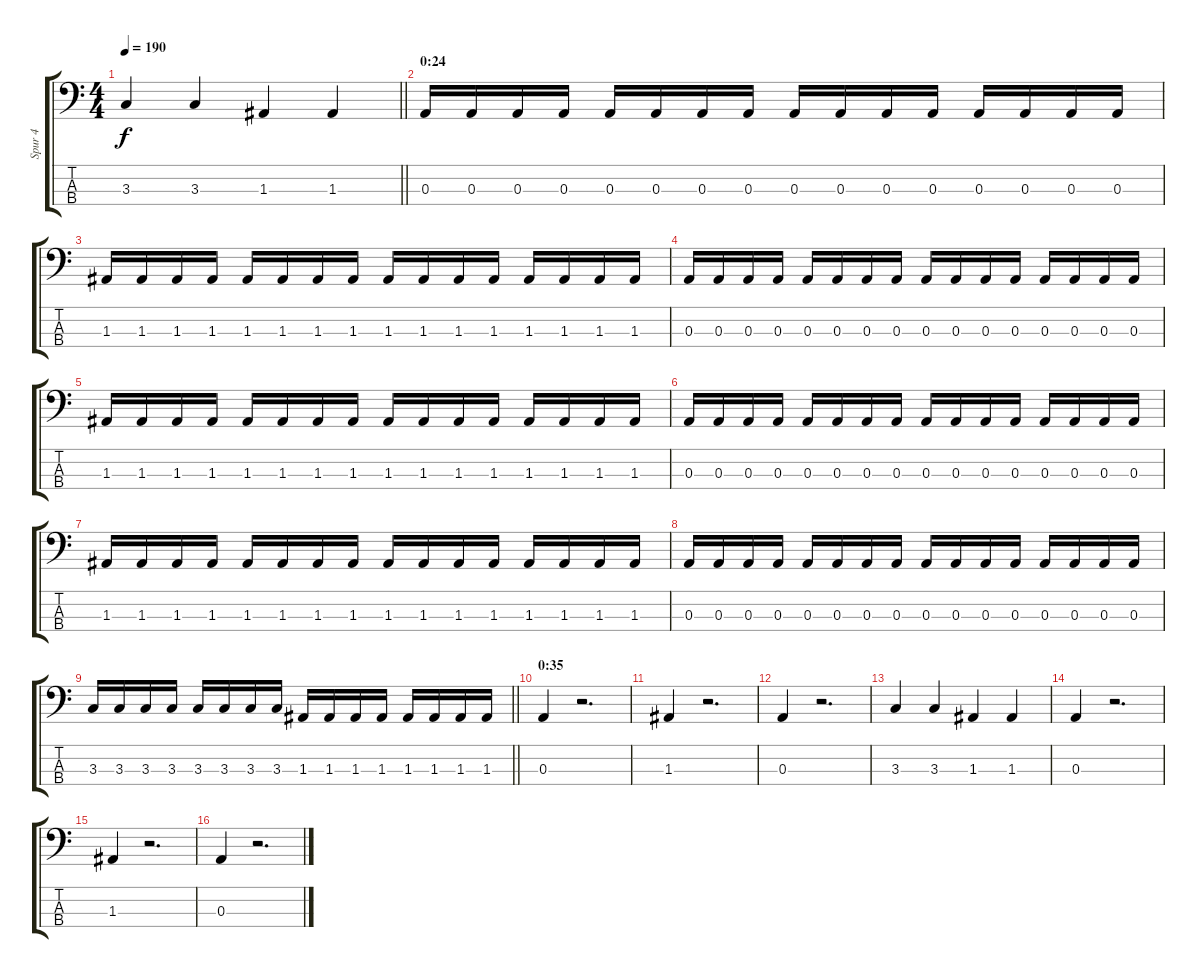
\track ("Spur 4" "Spur 4") {instrument electricbassfinger}
\staff {score tabs}
\tuning (G2 D2 A1 E1) {hide}
\ts (4 4)
\tempo 190
\clef f4
\barLineRight lightlight
\ks c
3.3.4{dy f} 3.3.4 1.3.4 1.3.4 |
\section ("" "0:24")
0.3.16 0.3.16 0.3.16 0.3.16 0.3.16 0.3.16 0.3.16 0.3.16 0.3.16 0.3.16 0.3.16 0.3.16 0.3.16 0.3.16 0.3.16 0.3.16 |
1.3.16 1.3.16 1.3.16 1.3.16 1.3.16 1.3.16 1.3.16 1.3.16 1.3.16 1.3.16 1.3.16 1.3.16 1.3.16 1.3.16 1.3.16 1.3.16 |
0.3.16 0.3.16 0.3.16 0.3.16 0.3.16 0.3.16 0.3.16 0.3.16 0.3.16 0.3.16 0.3.16 0.3.16 0.3.16 0.3.16 0.3.16 0.3.16 |
1.3.16 1.3.16 1.3.16 1.3.16 1.3.16 1.3.16 1.3.16 1.3.16 1.3.16 1.3.16 1.3.16 1.3.16 1.3.16 1.3.16 1.3.16 1.3.16 |
0.3.16 0.3.16 0.3.16 0.3.16 0.3.16 0.3.16 0.3.16 0.3.16 0.3.16 0.3.16 0.3.16 0.3.16 0.3.16 0.3.16 0.3.16 0.3.16 |
1.3.16 1.3.16 1.3.16 1.3.16 1.3.16 1.3.16 1.3.16 1.3.16 1.3.16 1.3.16 1.3.16 1.3.16 1.3.16 1.3.16 1.3.16 1.3.16 |
0.3.16 0.3.16 0.3.16 0.3.16 0.3.16 0.3.16 0.3.16 0.3.16 0.3.16 0.3.16 0.3.16 0.3.16 0.3.16 0.3.16 0.3.16 0.3.16 |
\barLineRight lightlight
3.3.16 3.3.16 3.3.16 3.3.16 3.3.16 3.3.16 3.3.16 3.3.16 1.3.16 1.3.16 1.3.16 1.3.16 1.3.16 1.3.16 1.3.16 1.3.16 |
\section ("" "0:35")
0.3.4 r.2{d} |
1.3.4 r.2{d} |
0.3.4 r.2{d} |
3.3.4 3.3.4 1.3.4 1.3.4 |
0.3.4 r.2{d} |
1.3.4 r.2{d} |
0.3.4 r.2{d}
